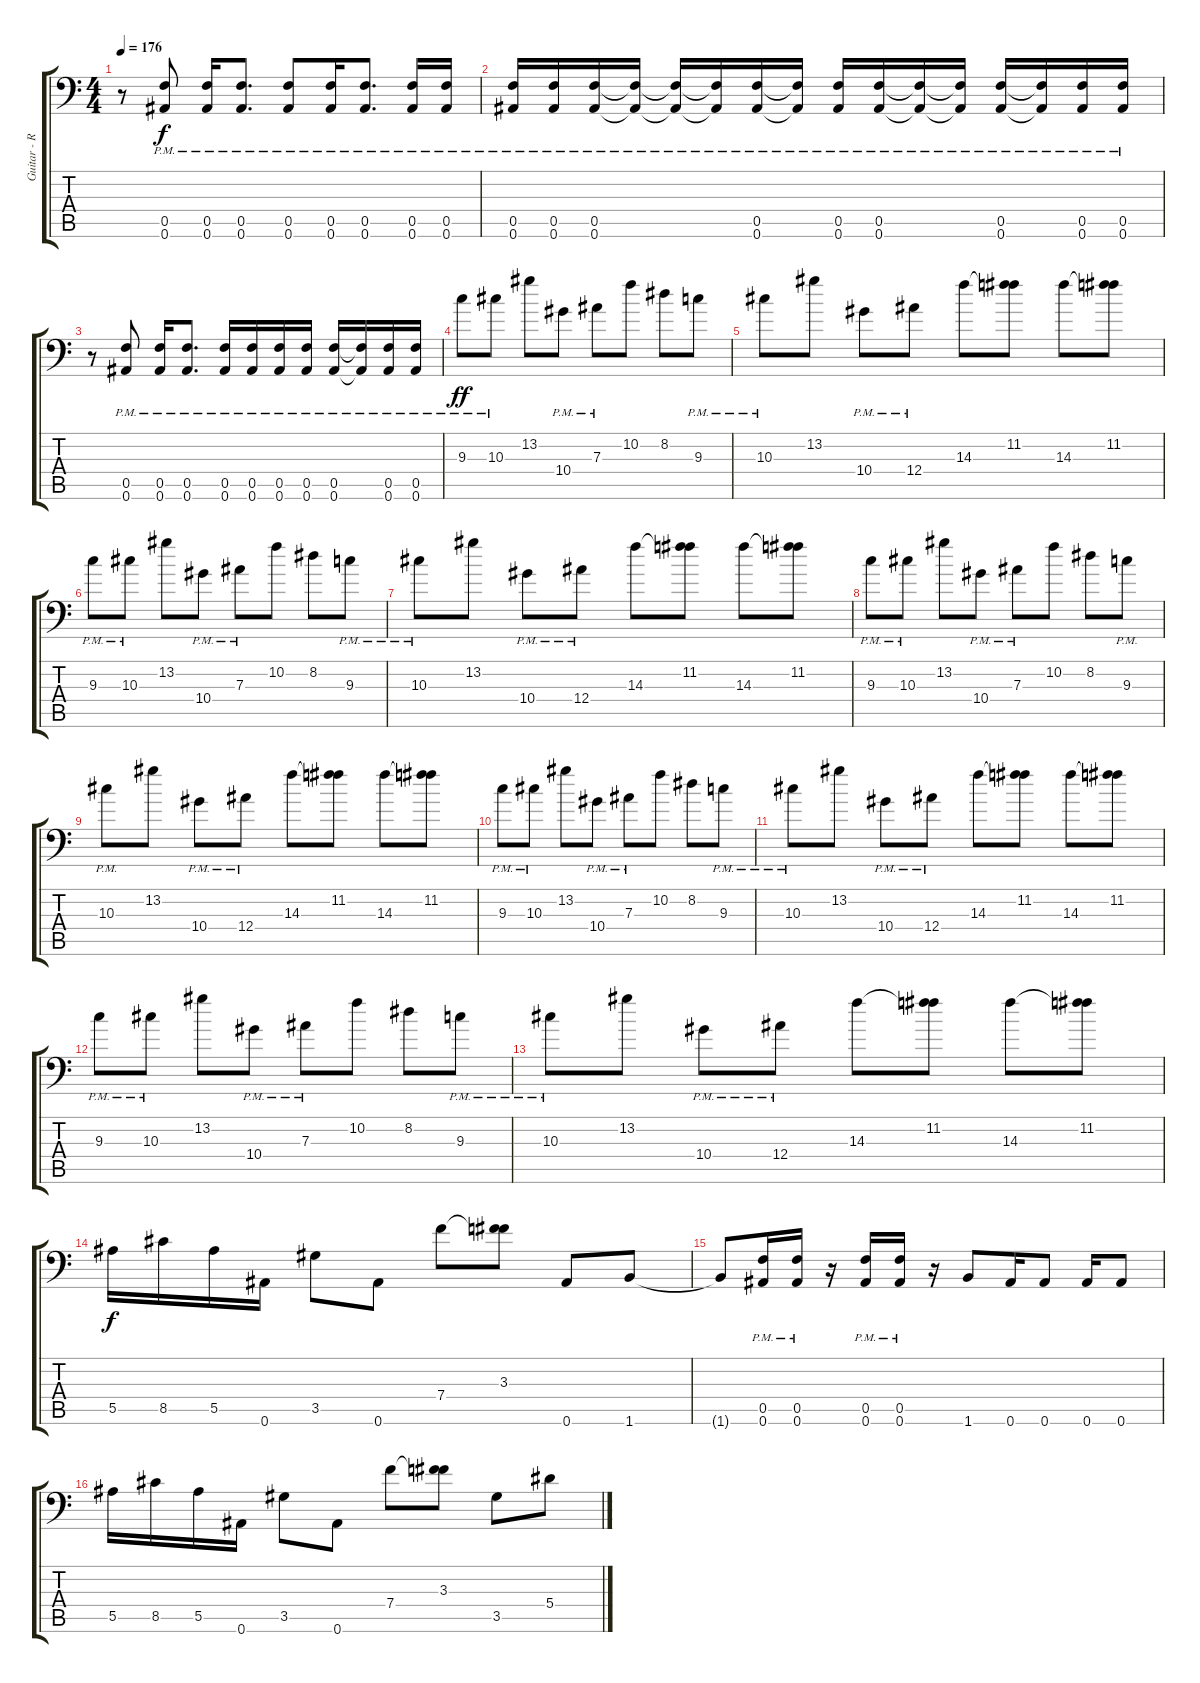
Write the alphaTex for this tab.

\track ("Guitar - Right" "Guitar - R") {instrument distortionguitar}
\staff {score tabs}
\tuning (C4 G3 Eb3 Bb2 F2 Bb1) {hide}
\ts (4 4)
\tempo 176
\clef f4
\ks c
r.8{dy f} (0.5{pm} 0.6{pm}).8 (0.5{pm} 0.6{pm}).16 (0.5{pm} 0.6{pm}).8{d} (0.5{pm} 0.6{pm}).8 (0.5{pm} 0.6{pm}).16 (0.5{pm} 0.6{pm}).8{d} (0.5{pm} 0.6{pm}).16 (0.5{pm} 0.6{pm}).16 |
(0.5{pm} 0.6{pm}).16 (0.5{pm} 0.6{pm}).16 (0.5{pm} 0.6{pm}).16 (0.5{pm t} 0.6{pm t}).16 (0.5{pm t} 0.6{pm t}).16 (0.5{pm t} 0.6{pm t}).16 (0.5{pm} 0.6{pm}).16 (0.5{pm t} 0.6{pm t}).16 (0.5{pm} 0.6{pm}).16 (0.5{pm} 0.6{pm}).16 (0.5{pm t} 0.6{pm t}).16 (0.5{pm t} 0.6{pm t}).16 (0.5{pm} 0.6{pm}).16 (0.5{pm t} 0.6{pm t}).16 (0.5{pm} 0.6{pm}).16 (0.5{pm} 0.6{pm}).16 |
r.8 (0.5{pm} 0.6{pm}).8 (0.5{pm} 0.6{pm}).16 (0.5{pm} 0.6{pm}).8{d} (0.5{pm} 0.6{pm}).16 (0.5{pm} 0.6{pm}).16 (0.5{pm} 0.6{pm}).16 (0.5{pm} 0.6{pm}).16 (0.5{pm} 0.6{pm}).16 (0.5{pm t} 0.6{pm t}).16 (0.5{pm} 0.6{pm}).16 (0.5{pm} 0.6{pm}).16 |
9.3{pm}.8{dy ff} 10.3{pm}.8 13.2.8 10.4{pm}.8 7.3{pm}.8 10.2.8 8.2.8 9.3{pm}.8 |
10.3{pm}.8 13.2.8 10.4{pm}.8 12.4{pm}.8 14.3.8 (11.2 14.3{t}).8 14.3.8 (11.2 14.3{t}).8 |
9.3{pm}.8 10.3{pm}.8 13.2.8 10.4{pm}.8 7.3{pm}.8 10.2.8 8.2.8 9.3{pm}.8 |
10.3{pm}.8 13.2.8 10.4{pm}.8 12.4{pm}.8 14.3.8 (11.2 14.3{t}).8 14.3.8 (11.2 14.3{t}).8 |
9.3{pm}.8 10.3{pm}.8 13.2.8 10.4{pm}.8 7.3{pm}.8 10.2.8 8.2.8 9.3{pm}.8 |
10.3{pm}.8 13.2.8 10.4{pm}.8 12.4{pm}.8 14.3.8 (11.2 14.3{t}).8 14.3.8 (11.2 14.3{t}).8 |
9.3{pm}.8 10.3{pm}.8 13.2.8 10.4{pm}.8 7.3{pm}.8 10.2.8 8.2.8 9.3{pm}.8 |
10.3{pm}.8 13.2.8 10.4{pm}.8 12.4{pm}.8 14.3.8 (11.2 14.3{t}).8 14.3.8 (11.2 14.3{t}).8 |
9.3{pm}.8 10.3{pm}.8 13.2.8 10.4{pm}.8 7.3{pm}.8 10.2.8 8.2.8 9.3{pm}.8 |
10.3{pm}.8 13.2.8 10.4{pm}.8 12.4{pm}.8 14.3.8 (11.2 14.3{t}).8 14.3.8 (11.2 14.3{t}).8 |
5.5.16{dy f} 8.5.16 5.5.16 0.6.16 3.5.8 0.6.8 7.4.8 (3.3 7.4{t}).8 0.6.8 1.6.8 |
1.6{t}.8 (0.5{pm} 0.6{pm}).16 (0.5{pm} 0.6{pm}).16 r.16 (0.5{pm} 0.6{pm}).16 (0.5{pm} 0.6{pm}).16 r.16 1.6.8 0.6.16 0.6.8 0.6.16 0.6.8 |
5.5.16 8.5.16 5.5.16 0.6.16 3.5.8 0.6.8 7.4.8 (3.3 7.4{t}).8 3.5.8 5.4.8
